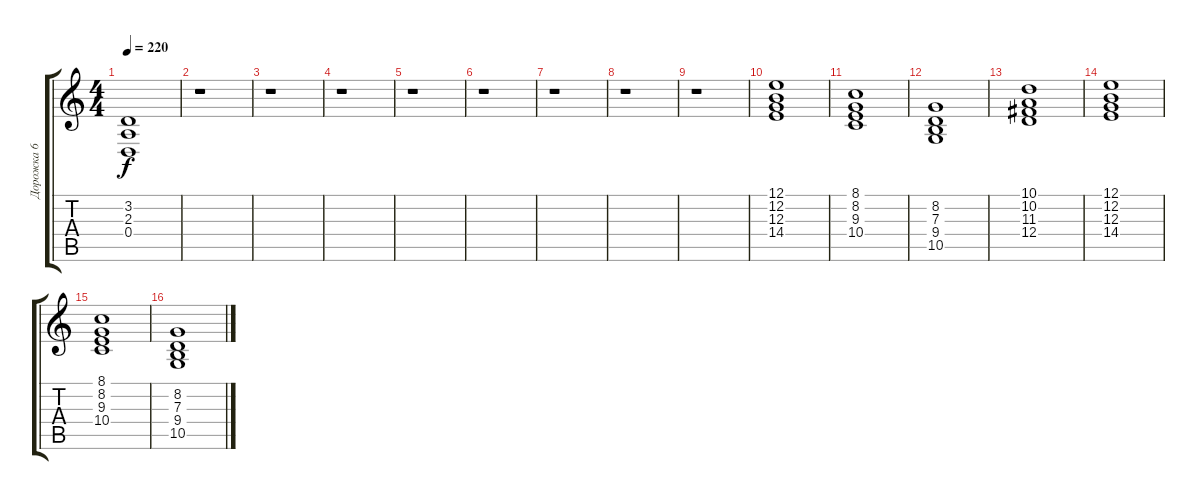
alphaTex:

\track ("Дорожка 6" "Дорожка 6") {instrument stringensemble1}
\staff {score tabs}
\tuning (E4 B3 G3 D3 A2 E2) {hide}
\ts (4 4)
\tempo 220
\clef g2
\ks c
(3.2 2.3 0.4).1{dy f} |
r.1 |
r.1 |
r.1 |
r.1 |
r.1 |
r.1 |
r.1 |
r.1 |
(12.1 12.2 12.3 14.4).1 |
(8.1 8.2 9.3 10.4).1 |
(8.2 7.3 9.4 10.5).1 |
(10.1 10.2 11.3 12.4).1 |
(12.1 12.2 12.3 14.4).1 |
(8.1 8.2 9.3 10.4).1 |
(8.2 7.3 9.4 10.5).1
